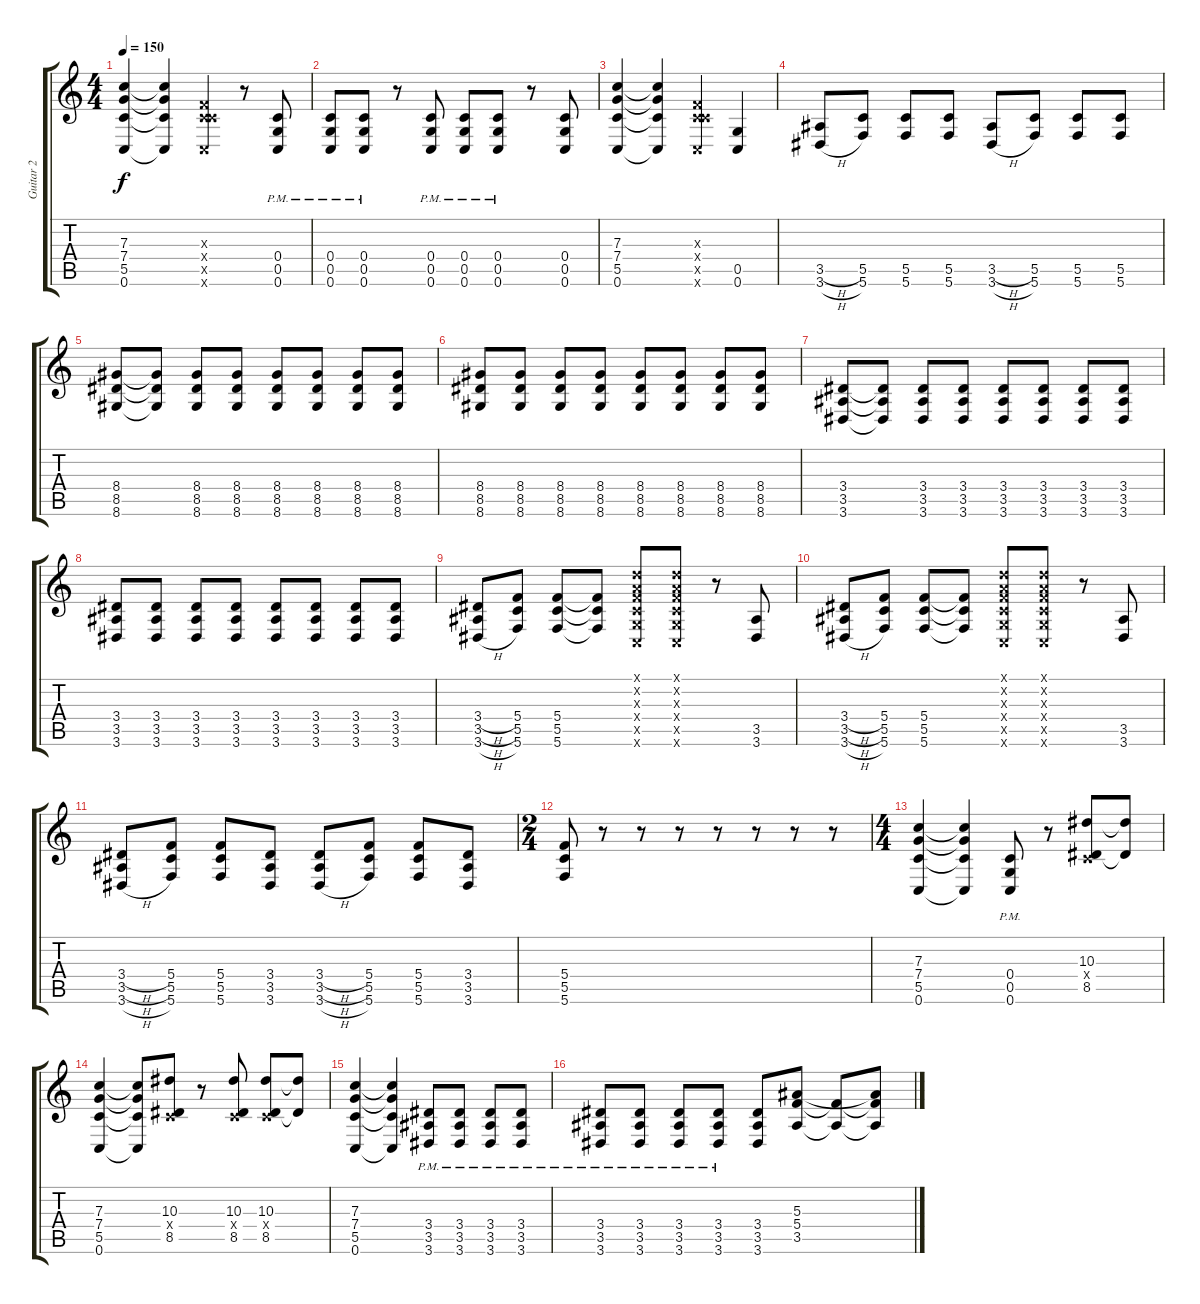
\track ("Guitar 2" "Guitar 2") {instrument overdrivenguitar}
\staff {score tabs}
\tuning (D4 A3 F3 C3 G2 C2) {hide}
\ts (4 4)
\tempo 150
\clef g2
\ks c
(7.3 7.4 5.5 0.6).4{dy f} (7.3{t} 7.4{t} 5.5{t} 0.6{t}).4 (0.3{x} 0.4{x} 5.5{x} 0.6{x}).4 r.8 (0.4{pm} 0.5{pm} 0.6{pm}).8 |
(0.4{pm} 0.5{pm} 0.6{pm}).8 (0.4{pm} 0.5{pm} 0.6{pm}).8 r.8 (0.4{pm} 0.5{pm} 0.6{pm}).8 (0.4{pm} 0.5{pm} 0.6{pm}).8 (0.4{pm} 0.5{pm} 0.6{pm}).8 r.8 (0.4 0.5 0.6).8 |
(7.3 7.4 5.5 0.6).4 (7.3{t} 7.4{t} 5.5{t} 0.6{t}).4 (0.3{x} 0.4{x} 5.5{x} 0.6{x}).4 (0.5 0.6).4 |
(3.5{h} 3.6{h}).8 (5.5 5.6).8 (5.5 5.6).8 (5.5 5.6).8 (3.5{h} 3.6{h}).8 (5.5 5.6).8 (5.5 5.6).8 (5.5 5.6).8 |
(8.4 8.5 8.6).8 (8.4{t} 8.5{t} 8.6{t}).8 (8.4 8.5 8.6).8 (8.4 8.5 8.6).8 (8.4 8.5 8.6).8 (8.4 8.5 8.6).8 (8.4 8.5 8.6).8 (8.4 8.5 8.6).8 |
(8.4 8.5 8.6).8 (8.4 8.5 8.6).8 (8.4 8.5 8.6).8 (8.4 8.5 8.6).8 (8.4 8.5 8.6).8 (8.4 8.5 8.6).8 (8.4 8.5 8.6).8 (8.4 8.5 8.6).8 |
(3.4 3.5 3.6).8 (3.4{t} 3.5{t} 3.6{t}).8 (3.4 3.5 3.6).8 (3.4 3.5 3.6).8 (3.4 3.5 3.6).8 (3.4 3.5 3.6).8 (3.4 3.5 3.6).8 (3.4 3.5 3.6).8 |
(3.4 3.5 3.6).8 (3.4 3.5 3.6).8 (3.4 3.5 3.6).8 (3.4 3.5 3.6).8 (3.4 3.5 3.6).8 (3.4 3.5 3.6).8 (3.4 3.5 3.6).8 (3.4 3.5 3.6).8 |
(3.4{h} 3.5{h} 3.6{h}).8 (5.4 5.5 5.6).8 (5.4 5.5 5.6).8 (5.4{t} 5.5{t} 5.6{t}).8 (0.1{x} 0.2{x} 0.3{x} 0.4{x} 0.5{x} 0.6{x}).8 (0.1{x} 0.2{x} 0.3{x} 0.4{x} 0.5{x} 0.6{x}).8 r.8 (3.5 3.6).8 |
(3.4{h} 3.5{h} 3.6{h}).8 (5.4 5.5 5.6).8 (5.4 5.5 5.6).8 (5.4{t} 5.5{t} 5.6{t}).8 (0.1{x} 0.2{x} 0.3{x} 0.4{x} 0.5{x} 0.6{x}).8 (0.1{x} 0.2{x} 0.3{x} 0.4{x} 0.5{x} 0.6{x}).8 r.8 (3.5 3.6).8 |
(3.4{h} 3.5{h} 3.6{h}).8 (5.4 5.5 5.6).8 (5.4 5.5 5.6).8 (3.4 3.5 3.6).8 (3.4{h} 3.5{h} 3.6{h}).8 (5.4 5.5 5.6).8 (5.4 5.5 5.6).8 (3.4 3.5 3.6).8 |
\ts (2 4)
(5.4 5.5 5.6).8 r.8 r.8 r.8 r.8 r.8 r.8 r.8 |
\ts (4 4)
(7.3 7.4 5.5 0.6).4 (7.3{t} 7.4{t} 5.5{t} 0.6{t}).4 (0.4{pm} 0.5{pm} 0.6{pm}).8 r.8 (10.3 0.4{x} 8.5).8 (10.3{t} 8.5{t}).8 |
(7.3 7.4 5.5 0.6).4 (7.3{t} 7.4{t} 5.5{t} 0.6{t}).8 (10.3 0.4{x} 8.5).8 r.8 (10.3 0.4{x} 8.5).8 (10.3 0.4{x} 8.5).8 (10.3{t} 8.5{t}).8 |
(7.3 7.4 5.5 0.6).4 (7.3{t} 7.4{t} 5.5{t} 0.6{t}).4 (3.4{pm} 3.5{pm} 3.6{pm}).8 (3.4{pm} 3.5{pm} 3.6{pm}).8 (3.4{pm} 3.5{pm} 3.6{pm}).8 (3.4{pm} 3.5{pm} 3.6{pm}).8 |
(3.4{pm} 3.5{pm} 3.6{pm}).8 (3.4{pm} 3.5{pm} 3.6{pm}).8 (3.4{pm} 3.5{pm} 3.6{pm}).8 (3.4{pm} 3.5{pm} 3.6{pm}).8 (3.4 3.5 3.6).8 (5.3 5.4 3.5).8 (5.4{t} 3.5{t}).8 (5.3{t} 5.4{t} 3.5{t}).8
